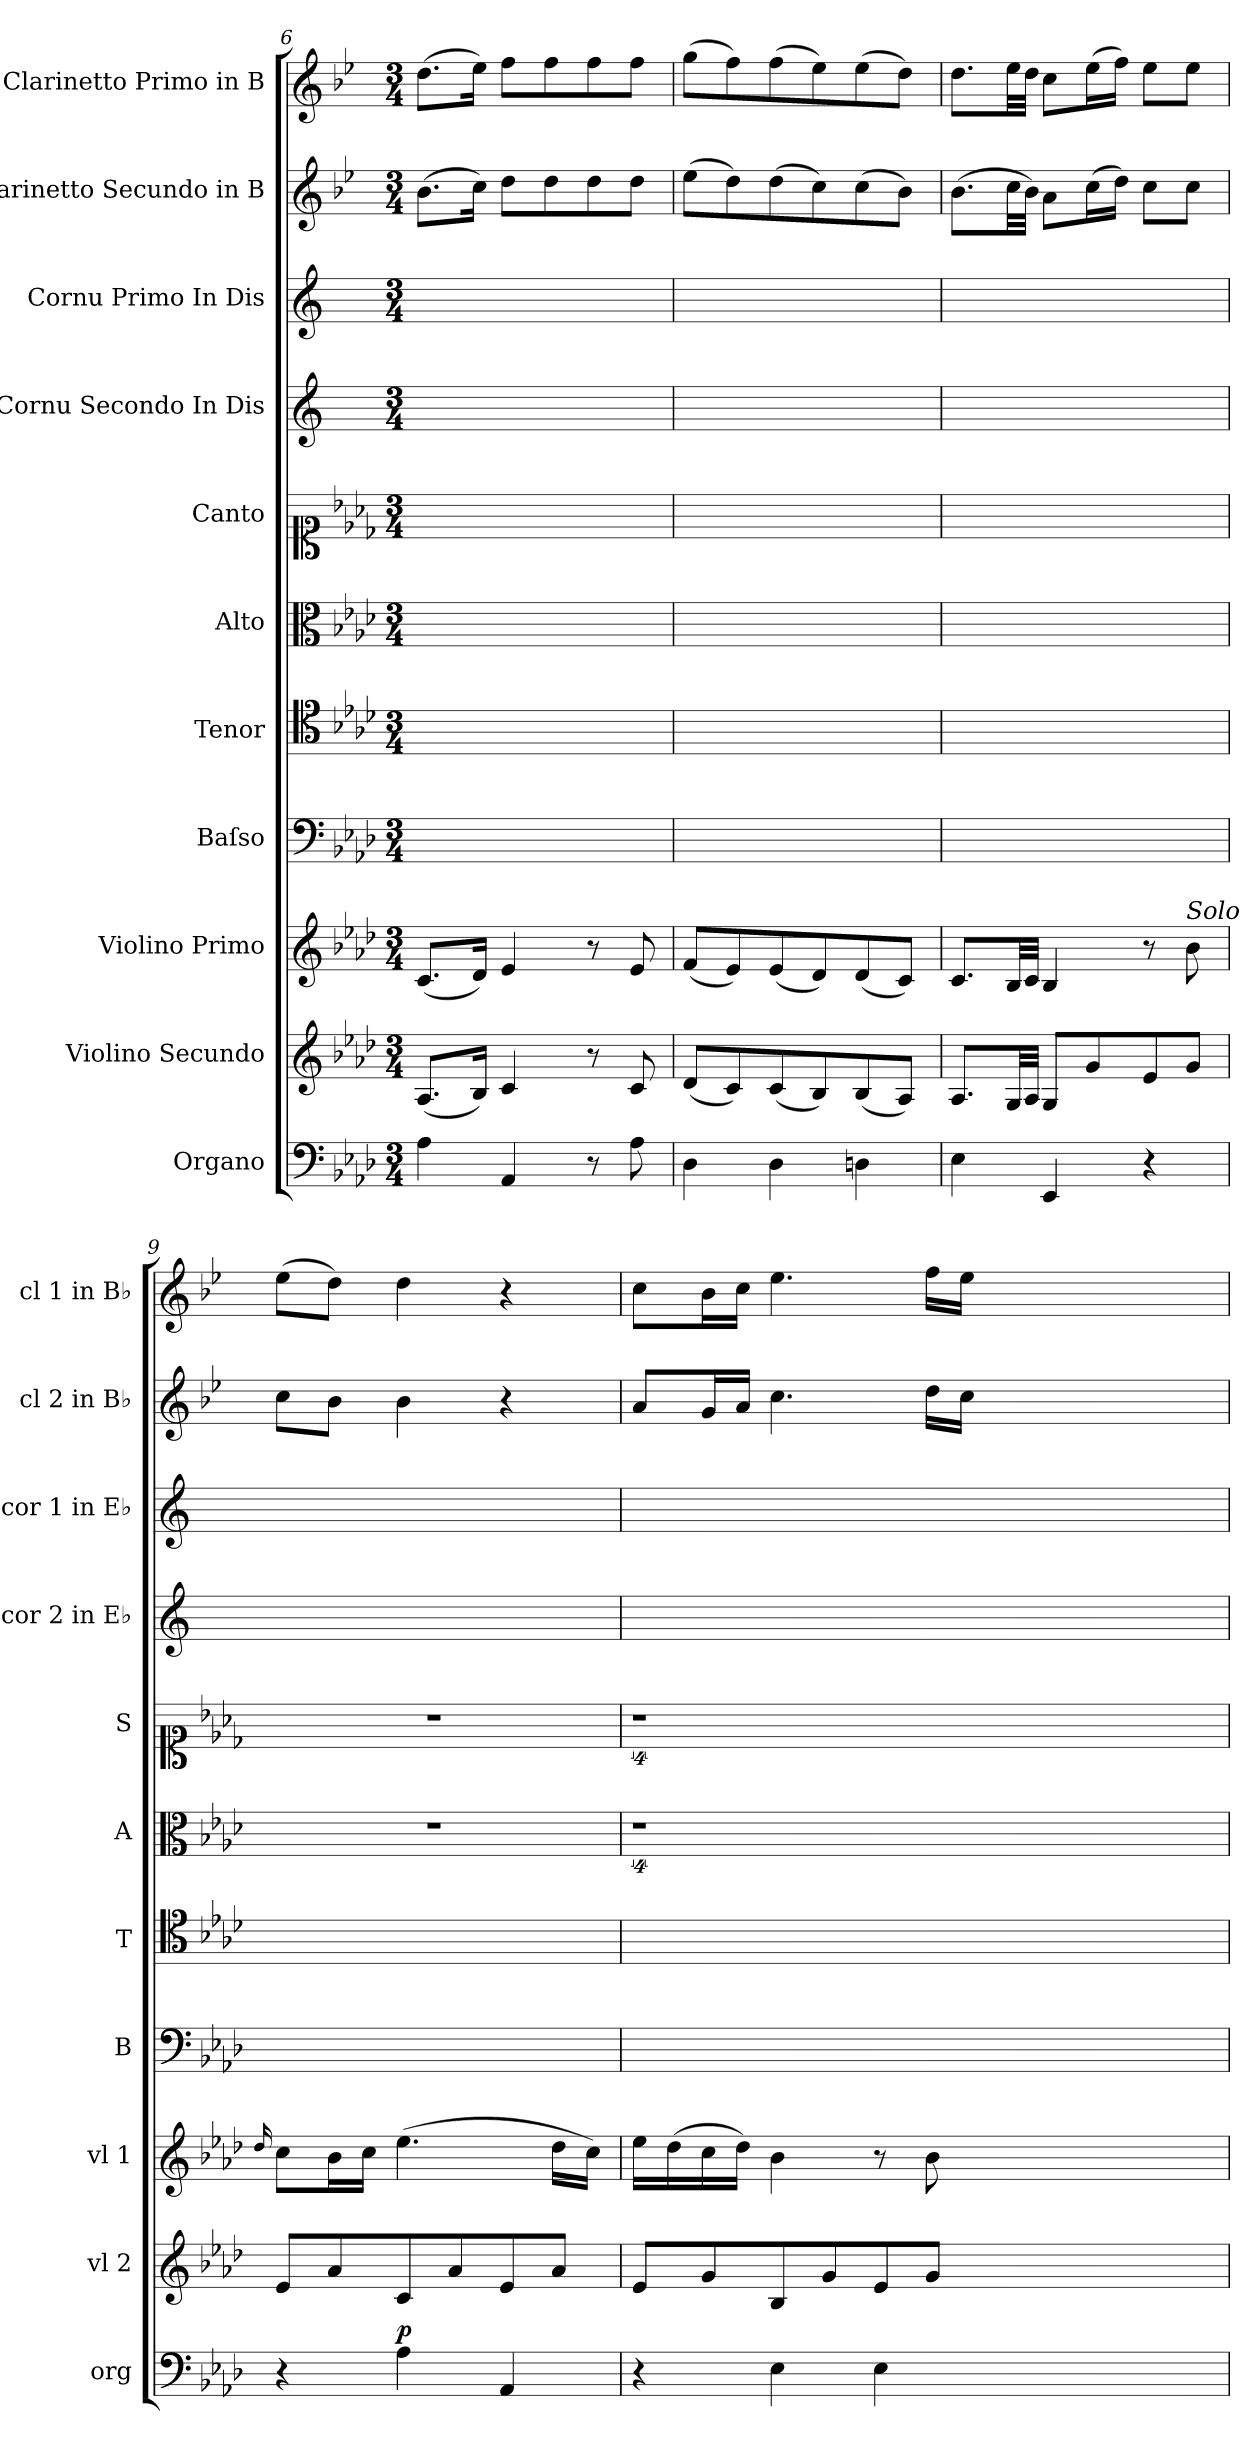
**kern	**dynam	**kern	**dynam	**kern	**kern	**kern	**kern	**kern	**kern	**kern	**kern	**kern
*part11	*part11	*part10	*part10	*part9	*part8	*part7	*part6	*part5	*part4	*part3	*part2	*part1
*staff11	*staff11	*staff10	*staff10	*staff9	*staff8	*staff7	*staff6	*staff5	*staff4	*staff3	*staff2	*staff1
*I"Organo	*	*I"Violino Secundo	*	*I"Violino Primo	*I"Baſso	*I"Tenor	*I"Alto	*I"Canto	*I"Cornu Secondo In Dis	*I"Cornu Primo In Dis	*I"Clarinetto Secundo in B	*I"Clarinetto Primo in B
*I'org	*	*I'vl 2	*	*I'vl 1	*I'B	*I'T	*I'A	*I'S	*I'cor 2 in Eb	*I'cor 1 in Eb	*I'cl 2 in Bb	*I'cl 1 in Bb
*clefF4	*	*clefG2	*	*clefG2	*clefF4	*clefC4	*clefC3	*clefC1	*clefG2	*clefG2	*clefG2	*clefG2
*	*	*	*	*	*	*	*	*	*	*	*ITrd1c2	*ITrd1c2
*k[b-e-a-d-]	*	*k[b-e-a-d-]	*	*k[b-e-a-d-]	*k[b-e-a-d-]	*k[b-e-a-d-]	*k[b-e-a-d-]	*k[b-e-a-d-]	*	*	*k[b-e-a-d-]	*k[b-e-a-d-]
*A-:	*	*A-:	*	*A-:	*A-:	*A-:	*A-:	*A-:	*	*	*A-:	*A-:
*M3/4	*	*M3/4	*	*M3/4	*M3/4	*M3/4	*M3/4	*M3/4	*M3/4	*M3/4	*M3/4	*M3/4
=6	=6	=6	=6	=6	=6	=6	=6	=6	=6	=6	=6	=6
4A-\	.	(<8.A-/L	.	(8.c/L	2.ryy	2.ryy	2.ryy	2.ryy	2.ryy	2.ryy	(8.a-\L	(8.cc\L
.	.	16B-/Jk)	.	16d-/Jk)	.	.	.	.	.	.	16b-\Jk)	16dd-\Jk)
4AA-/	.	4c/	.	4e-/	.	.	.	.	.	.	8cc\L	8ee-\L
.	.	.	.	.	.	.	.	.	.	.	8cc\	8ee-\
8r	.	8r	.	8r	.	.	.	.	.	.	8cc\	8ee-\
8A-\	.	8c/	.	8e-/	.	.	.	.	.	.	8cc\J	8ee-\J
=7	=7	=7	=7	=7	=7	=7	=7	=7	=7	=7	=7	=7
4D-\	.	(8d-/L	.	(8f/L	2.ryy	2.ryy	2.ryy	2.ryy	2.ryy	2.ryy	(8dd-\L	(8ff\L
.	.	8c/)	.	8e-/)	.	.	.	.	.	.	8cc\)	8ee-\)
4D-\	.	(8c/	.	(8e-/	.	.	.	.	.	.	(8cc\	(8ee-\
.	.	8B-/)	.	8d-/)	.	.	.	.	.	.	8b-\)	8dd-\)
4Dn\	.	(8B-/	.	(8d-/	.	.	.	.	.	.	(8b-\	(8dd-\
.	.	8A-/J)	.	8c/J)	.	.	.	.	.	.	8a-\J)	8cc\J)
=8	=8	=8	=8	=8	=8	=8	=8	=8	=8	=8	=8	=8
4E-\	.	8.A-/L	.	8.c/L	2.ryy	2.ryy	2.ryy	2.ryy	2.ryy	2.ryy	(8.a-\L	8.cc\L
.	.	32G/LL	.	32B-/LL	.	.	.	.	.	.	32b-\LL	32dd-\LL
.	.	32A-/JJJ	.	32c/JJJ	.	.	.	.	.	.	32a-\JJJ)	32cc\JJJ
!	!	!	!LO:DY:a	!	!	!	!	!	!	!	!	!
4EE-/	.	8G/L	for	4B-/	.	.	.	.	.	.	8g\L	8b-\L
.	.	8g/	.	.	.	.	.	.	.	.	(16b-\L	(16dd-\L
.	.	.	.	.	.	.	.	.	.	.	16cc\JJ)	16ee-\JJ)
4r	.	8e-/	.	8r	.	.	.	.	.	.	8b-\L	8dd-\L
!	!	!	!	!LO:TX:a:i:t=Solo	!	!	!	!	!	!	!	!
.	.	8g/J	.	8b-\	.	.	.	.	.	.	8b-\J	8dd-\J
=9	=9	=9	=9	=9	=9	=9	=9	=9	=9	=9	=9	=9
.	.	.	.	16qqdd-/	.	.	.	.	.	.	.	.
4r	.	8e-/L	.	8cc\L	2.ryy	2.ryy	2.r	2.r	2.ryy	2.ryy	8b-\L	(8dd-\L
.	.	8a-/	.	16b-\L	.	.	.	.	.	.	8a-\J	8cc\J)
.	.	.	.	16cc\JJ	.	.	.	.	.	.	.	.
!	!LO:DY:a	!	!	!	!	!	!	!	!	!	!	!
4A-\	p.	8c/	.	(4.ee-\	.	.	.	.	.	.	4a-\	4cc\
.	.	8a-/	.	.	.	.	.	.	.	.	.	.
4AA-/	.	8e-/	.	.	.	.	.	.	.	.	4r	4r
.	.	8a-/J	.	16dd-\LL	.	.	.	.	.	.	.	.
.	.	.	.	16cc\JJ)	.	.	.	.	.	.	.	.
=10	=10	=10	=10	=10	=10	=10	=10	=10	=10	=10	=10	=10
4r	.	8e-/L	.	16ee-\LL	2.ryy	2.ryy	4%9r	4%9r	2.ryy	2.ryy	8g/L	8b-\L
.	.	.	.	(16dd-\	.	.	.	.	.	.	.	.
.	.	8g/	.	16cc\	.	.	.	.	.	.	16f/L	16a-\L
.	.	.	.	16dd-\JJ)	.	.	.	.	.	.	16g/JJ	16b-\JJ
4E-\	.	8B-/	.	4b-\	.	.	.	.	.	.	4.b-\	4.dd-\
.	.	8g/	.	.	.	.	.	.	.	.	.	.
4E-\	.	8e-/	.	8r	.	.	.	.	.	.	.	.
.	.	8g/J	.	8b-\	.	.	.	.	.	.	16cc\LL	16ee-\LL
.	.	.	.	.	.	.	.	.	.	.	16b-\JJ	16dd-\JJ
1.ryy	.	1.ryy	.	1.ryy	1.ryy	1.ryy	.	.	1.ryy	1.ryy	1.ryy	1.ryy
=	=	=	=	=	=	=	=	=	=	=	=	=
*-	*-	*-	*-	*-	*-	*-	*-	*-	*-	*-	*-	*-
